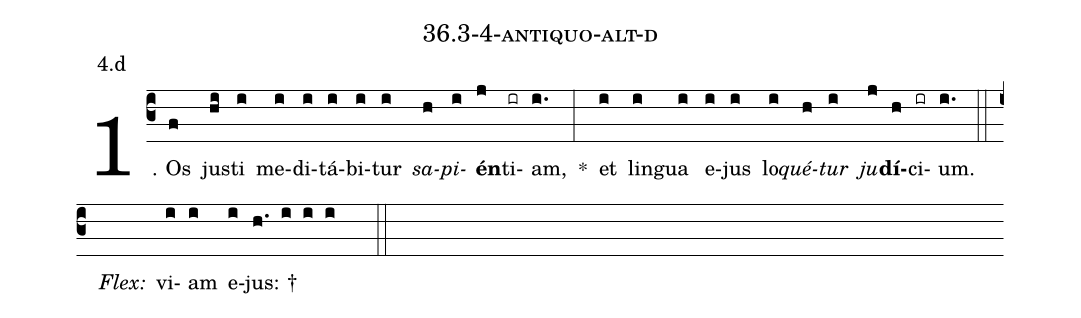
name: 36.3-4-antiquo-alt-d;
annotation: 4.d;
%%
(c3)1. Os(f) jus(hi)ti(i) me(i)di(i)tá(i)bi(i)tur(i) <i>sa</i>(h)<i>pi</i>(i)<b>én</b>(j)ti(ir)am,(i.) *(:) et(i) lin(i)gua(i) e(i)jus(i) lo(i)<i>qué</i>(h)<i>tur</i>(i) <i>ju</i>(j)<b>dí</b>(h)ci(ir)um.(i.) (::)
<i>Flex:</i>()  vi(i)am(i) e(i)jus: †(h. i i i  ::)

%E(i) u(h) o(i) u(j) a(h) e.(i.) (::)
